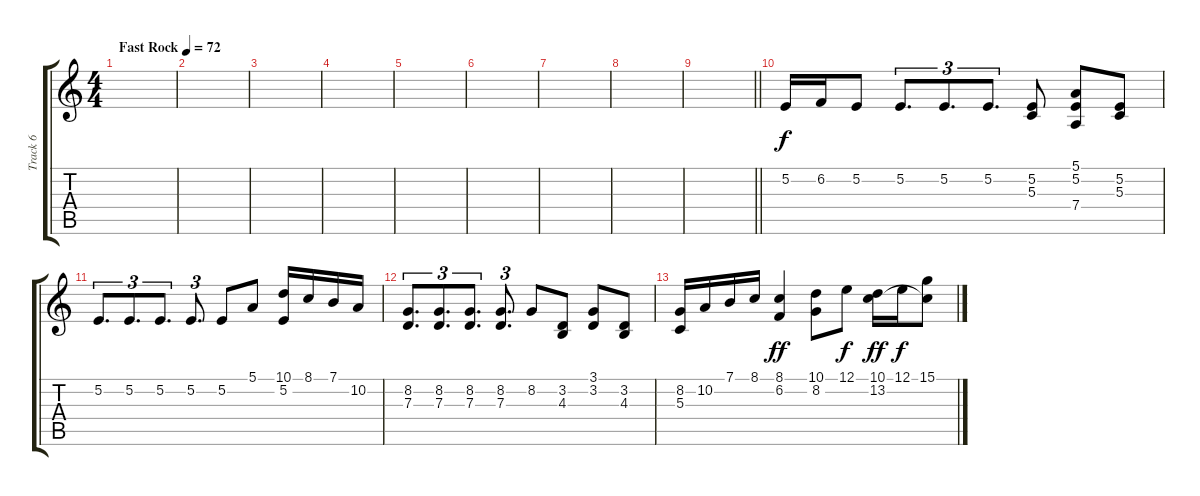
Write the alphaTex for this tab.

\track ("Track 6" "Track 6") {instrument violin}
\staff {score tabs}
\tuning (E4 B3 G3 D3 A2 E2) {hide}
\ts (4 4)
\tempo (72 "Fast Rock")
\clef g2
\ks c
|
|
|
|
|
|
|
|
\barLineRight lightlight
|
5.2.16 6.2.16 5.2.8 5.2.8{d tu (3 2)} 5.2.8{d tu (3 2)} 5.2.8{d tu (3 2)} (5.2 5.3).8 (5.1 5.2 7.4).8 (5.2 5.3).8 |
5.2.8{d tu (3 2)} 5.2.8{d tu (3 2)} 5.2.8{d tu (3 2)} 5.2.8{d tu (3 2)} 5.2.8 5.1.8 (10.1 5.2).16 8.1.16 7.1.16 10.2.16 |
(8.2 7.3).8{d tu (3 2)} (8.2 7.3).8{d tu (3 2)} (8.2 7.3).8{d tu (3 2)} (8.2 7.3).8{d tu (3 2)} 8.2.8 (3.2 4.3).8 (3.1 3.2).8 (3.2 4.3).8 |
(8.2 5.3).16 10.2.16 7.1.16 8.1.16 (8.1 6.2).4{dy ff} (10.1 8.2).8 12.1.8{dy f} (10.1 13.2).16{dy ff} 12.1.16{dy f} (15.1 13.2{t}).8
